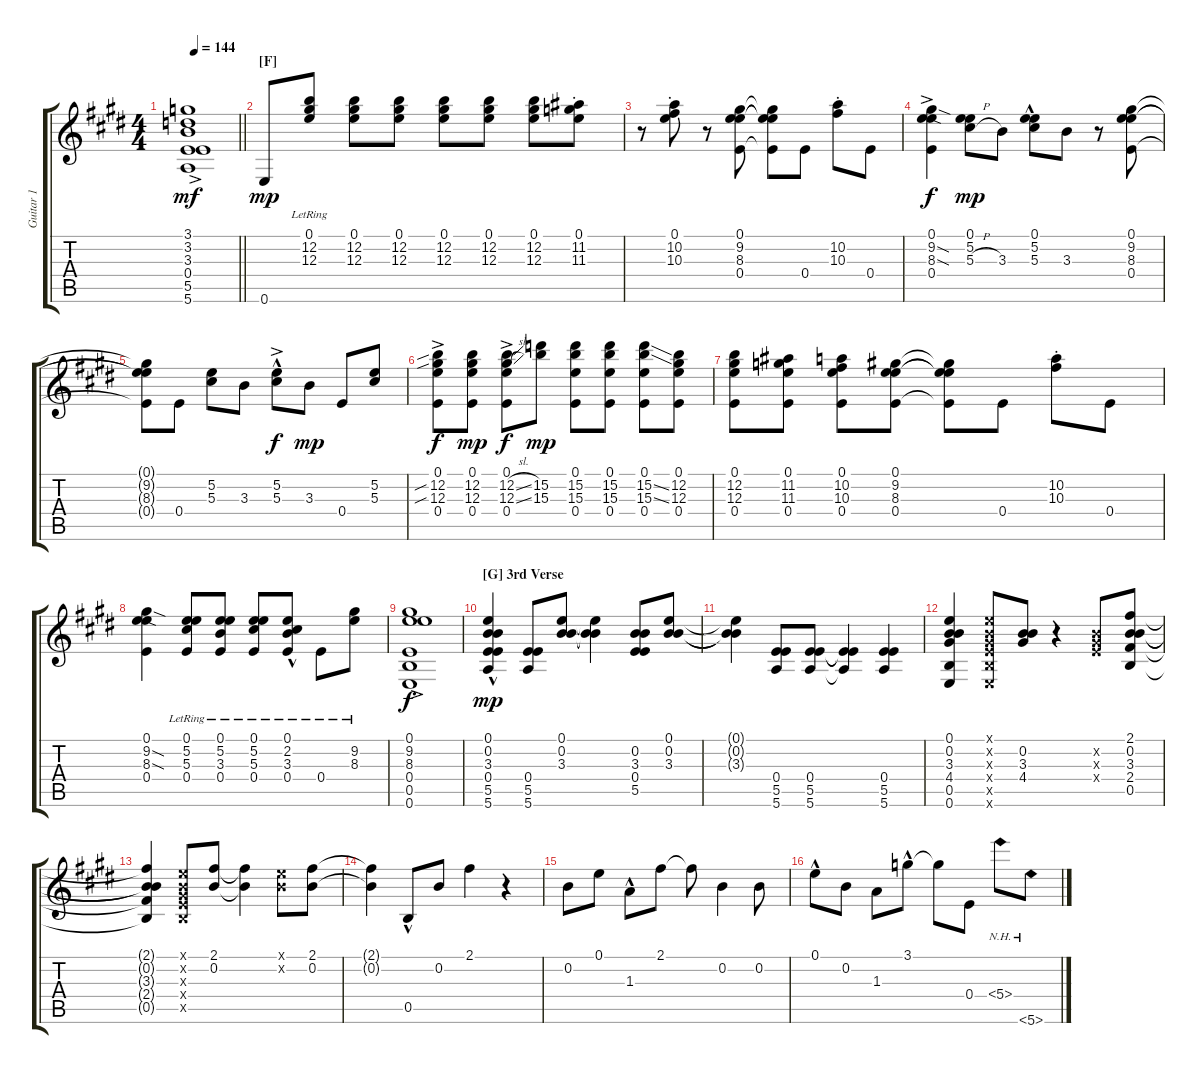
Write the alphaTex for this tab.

\track ("Guitar 1" "Guitar 1") {instrument acousticguitarsteel}
\staff {score tabs}
\tuning (E4 B3 Ab3 E3 B2 E2) {hide}
\ts (4 4)
\tempo 144
\clef g2
\barLineRight lightlight
\ks e
(3.1{ac} 3.2{ac} 3.3{ac} 0.4{ac} 5.5{ac} 5.6{ac}).1{dy mf} |
\section ("" "[F]")
0.6.8{dy mp} (0.1{lr} 12.2 12.3).8 (0.1 12.2 12.3).8 (0.1 12.2 12.3).8 (0.1 12.2 12.3).8 (0.1 12.2 12.3).8 (0.1 12.2 12.3).8 (0.1{st} 11.2{st} 11.3{st}).8 |
r.8 (0.1{st} 10.2{st} 10.3{st}).8 r.8 (0.1 9.2 8.3 0.4).8 (0.1{t} 9.2{t} 8.3{t} 0.4{t}).8 0.4.8 (10.2{st} 10.3{st}).8 0.4.8 |
(0.1{ac} 9.2{sod ac} 8.3{sod ac} 0.4).4{dy f} (0.1 5.2 5.3{h}).8{dy mp} 3.3.8 (0.1{hac} 5.2{hac} 5.3).8 3.3.8 r.8 (0.1 9.2 8.3 0.4).8 |
(0.1{t} 9.2{t} 8.3{t} 0.4{t}).8 0.4.8 (5.2 5.3).8 3.3.8 (5.2{hac} 5.3{ac}).8{dy f} 3.3.8{dy mp} 0.4.8 (5.2 5.3).8 |
(0.1{ac} 12.2{sib ac} 12.3{sib ac} 0.4{ac}).8{dy f} (0.1 12.2 12.3 0.4).8{dy mp} (0.1{ac} 12.2{sl ac} 12.3{sl ac} 0.4{ac}).8{dy f} (15.2 15.3).8{dy mp} (0.1 15.2 15.3 0.4).8 (0.1 15.2 15.3 0.4).8 (0.1 15.2{ss} 15.3{ss} 0.4).8 (0.1 12.2 12.3 0.4).8 |
(0.1 12.2 12.3 0.4).8 (0.1 11.2 11.3 0.4).8 (0.1 10.2 10.3 0.4).8 (0.1 9.2 8.3 0.4).8 (0.1{t} 9.2{t} 8.3{t} 0.4{t}).8 0.4.8 (10.2{st} 10.3{st}).8 0.4.8 |
(0.1 9.2{sod} 8.3{sod} 0.4).4 (0.1{lr} 5.2{lr} 5.3{lr} 0.4{lr}).8 (0.1{lr} 5.2{lr} 3.3{lr} 0.4{lr}).8 (0.1{lr} 5.2{lr} 5.3{lr} 0.4{lr}).8 (0.1{hac lr} 2.2{lr} 3.3{lr} 0.4{lr}).8 0.4{lr}.8 (9.2{lr} 8.3{lr}).8 |
(0.1{ac} 9.2{ac} 8.3{ac} 0.4{ac} 0.5{ac} 0.6{ac}).1{dy f} |
\section ("" "[G] 3rd Verse")
(0.1{hac} 0.2{hac} 3.3{hac} 0.4 5.5 5.6).4{dy mp} (0.4 5.5 5.6).8 (0.1 0.2 3.3).8 (0.1{t} 0.2{t} 3.3{t}).4 (0.2 3.3 0.4 5.5).8 (0.1 0.2 3.3).8 |
(0.1{t} 0.2{t} 3.3{t}).4 (0.4 5.5 5.6).8 (0.4 5.5 5.6).8 (0.4{t} 5.5{t} 5.6{t}).4 (0.4 5.5 5.6).4 |
(0.1 0.2 3.3 4.4 0.5 0.6).4 (0.1{x} 0.2{x} 0.3{x} 0.4{x} 0.5{x} 0.6{x}).8 (0.2 3.3 4.4).8 r.4 (0.2{x} 0.3{x} 0.4{x}).8 (2.1 0.2 3.3 2.4 0.5).8 |
(2.1{t} 0.2{t} 3.3{t} 2.4{t} 0.5{t}).4 (0.1{x} 0.2{x} 0.3{x} 0.4{x} 0.5{x}).8 (2.1 0.2).8 (2.1{t} 0.2{t}).4 (0.1{x} 0.2{x}).8 (2.1 0.2).8 |
(2.1{t} 0.2{t}).4 0.5{hac}.8 0.2.8 2.1.4 r.4 |
0.2.8 0.1.8 1.3{hac}.8 2.1.8 2.1{t}.8 0.2.4 0.2.8 |
0.1{hac}.8 0.2.8 1.3.8 3.1{hac}.8 3.1{t}.8 0.4.8 5.4{nh}.8 5.6{nh}.8
